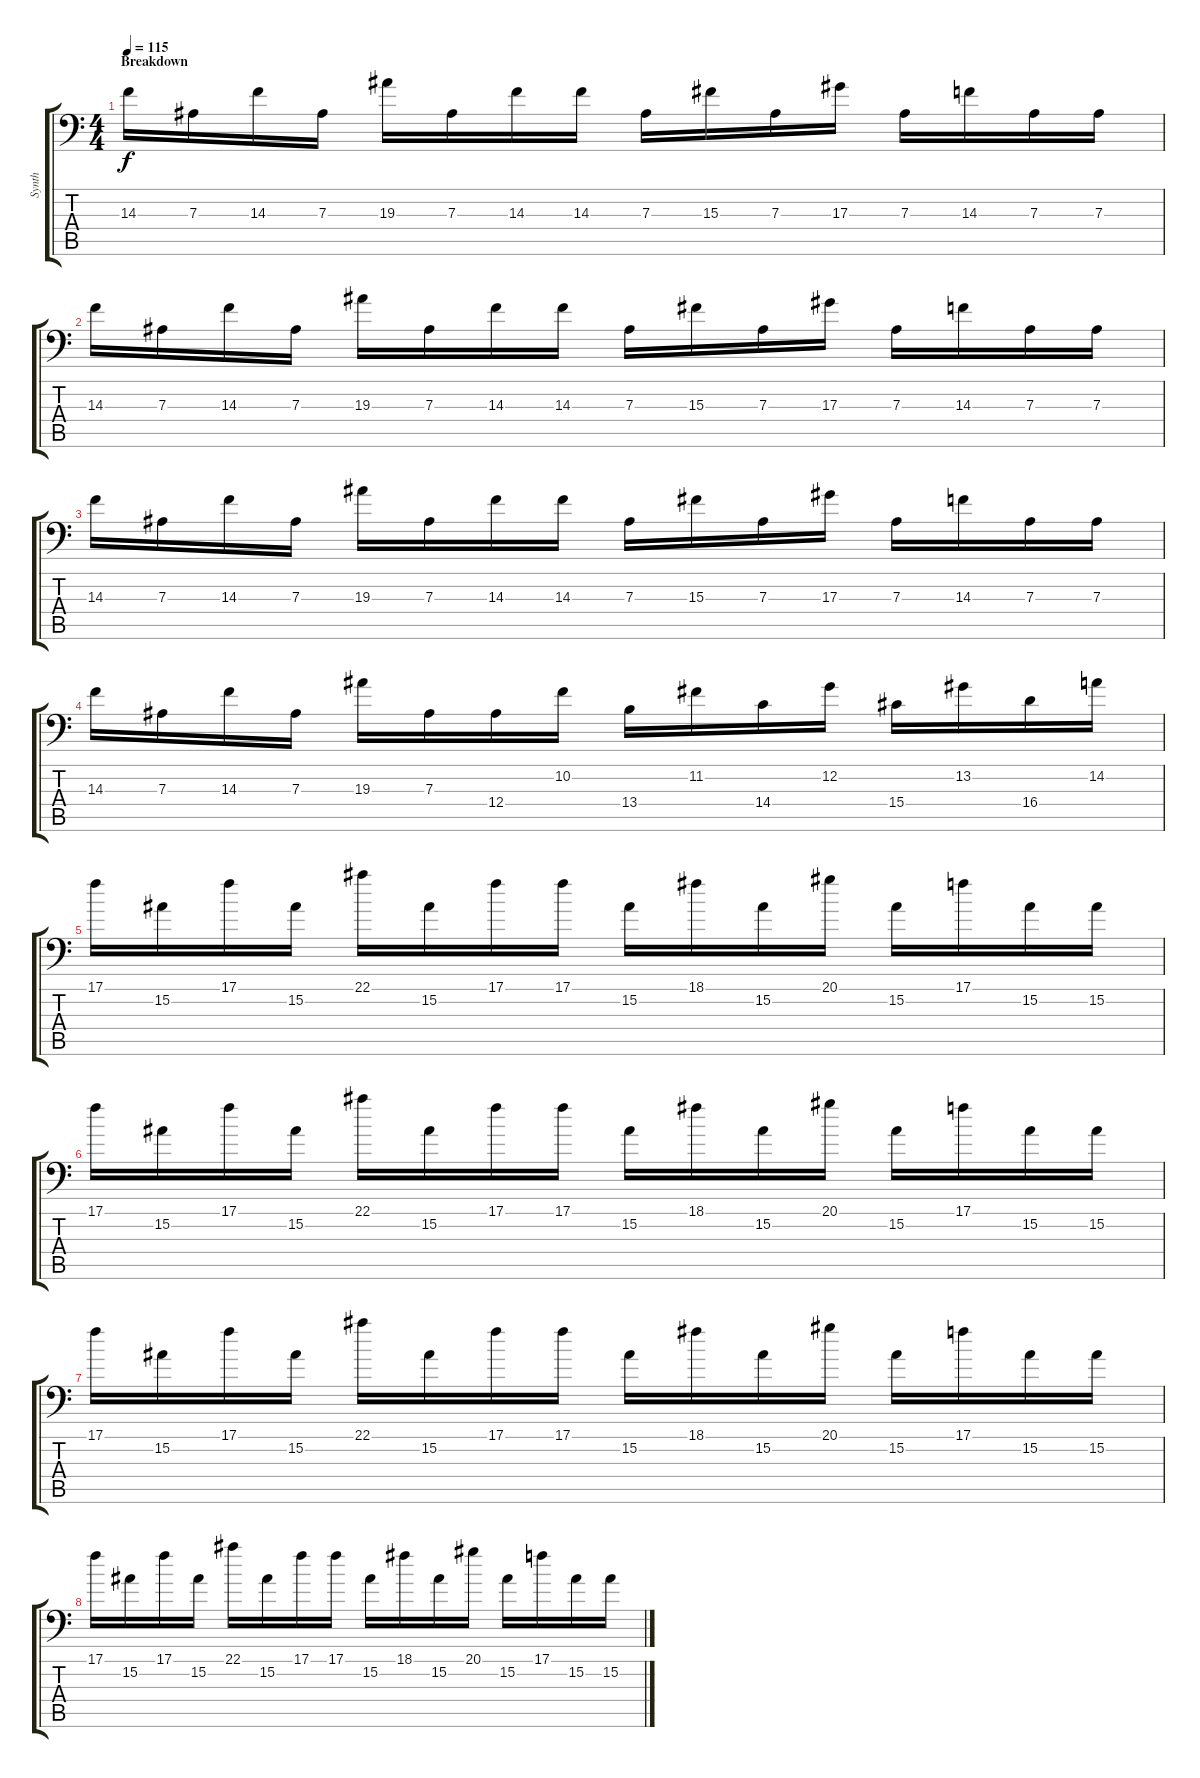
\track ("Synth" "Synth") {instrument lead2sawtooth}
\staff {score tabs}
\tuning (C4 G3 Eb3 Bb2 F2 Bb1) {hide}
\ts (4 4)
\section ("" "Breakdown")
\tempo 115
\clef f4
\ks c
14.3.16{dy f} 7.3.16 14.3.16 7.3.16 19.3.16 7.3.16 14.3.16 14.3.16 7.3.16 15.3.16 7.3.16 17.3.16 7.3.16 14.3.16 7.3.16 7.3.16 |
14.3.16 7.3.16 14.3.16 7.3.16 19.3.16 7.3.16 14.3.16 14.3.16 7.3.16 15.3.16 7.3.16 17.3.16 7.3.16 14.3.16 7.3.16 7.3.16 |
14.3.16 7.3.16 14.3.16 7.3.16 19.3.16 7.3.16 14.3.16 14.3.16 7.3.16 15.3.16 7.3.16 17.3.16 7.3.16 14.3.16 7.3.16 7.3.16 |
14.3.16 7.3.16 14.3.16 7.3.16 19.3.16 7.3.16 12.4.16 10.2.16 13.4.16 11.2.16 14.4.16 12.2.16 15.4.16 13.2.16 16.4.16 14.2.16 |
17.1.16 15.2.16 17.1.16 15.2.16 22.1.16 15.2.16 17.1.16 17.1.16 15.2.16 18.1.16 15.2.16 20.1.16 15.2.16 17.1.16 15.2.16 15.2.16 |
17.1.16 15.2.16 17.1.16 15.2.16 22.1.16 15.2.16 17.1.16 17.1.16 15.2.16 18.1.16 15.2.16 20.1.16 15.2.16 17.1.16 15.2.16 15.2.16 |
17.1.16 15.2.16 17.1.16 15.2.16 22.1.16 15.2.16 17.1.16 17.1.16 15.2.16 18.1.16 15.2.16 20.1.16 15.2.16 17.1.16 15.2.16 15.2.16 |
17.1.16 15.2.16 17.1.16 15.2.16 22.1.16 15.2.16 17.1.16 17.1.16 15.2.16 18.1.16 15.2.16 20.1.16 15.2.16 17.1.16 15.2.16 15.2.16
